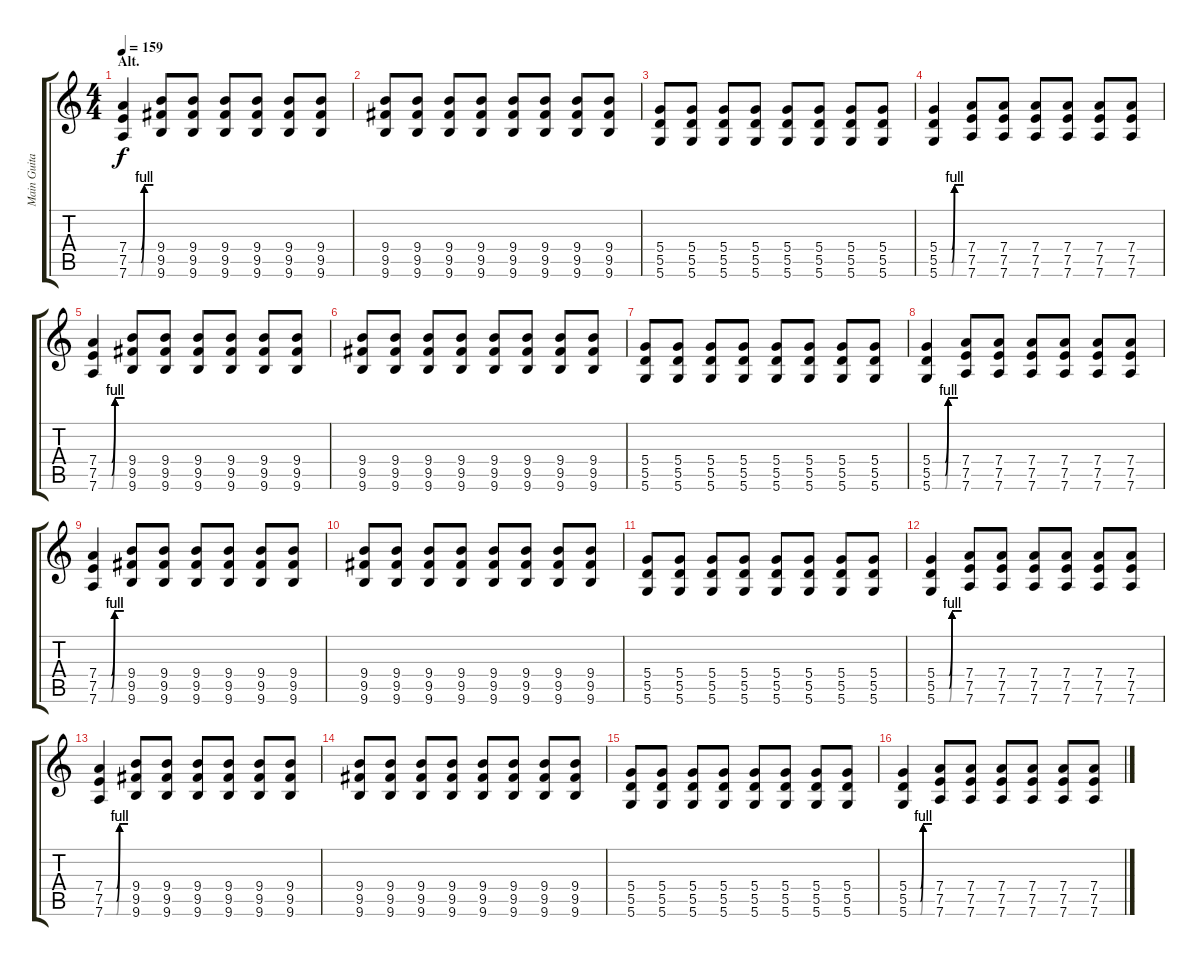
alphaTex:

\track ("Main Guitar" "Main Guita") {instrument acousticguitarsteel}
\staff {score tabs}
\tuning (E4 B3 G3 D3 A2 D2) {hide}
\ts (4 4)
\section ("" "Alt.")
\tempo 159
\clef g2
\ks c
(7.4{be (custom 0 0 15 0 30 0 38 4 45 4 60 4)} 7.5{be (custom 0 0 15 0 30 0 38 4 45 4 60 4)} 7.6{be (custom 0 0 15 0 30 0 37 4 45 4 60 4)}).4{dy f} (9.4 9.5 9.6).8 (9.4 9.5 9.6).8 (9.4 9.5 9.6).8 (9.4 9.5 9.6).8 (9.4 9.5 9.6).8 (9.4 9.5 9.6).8 |
(9.4 9.5 9.6).8 (9.4 9.5 9.6).8 (9.4 9.5 9.6).8 (9.4 9.5 9.6).8 (9.4 9.5 9.6).8 (9.4 9.5 9.6).8 (9.4 9.5 9.6).8 (9.4 9.5 9.6).8 |
(5.4 5.5 5.6).8 (5.4 5.5 5.6).8 (5.4 5.5 5.6).8 (5.4 5.5 5.6).8 (5.4 5.5 5.6).8 (5.4 5.5 5.6).8 (5.4 5.5 5.6).8 (5.4 5.5 5.6).8 |
(5.4{be (custom 0 0 15 0 30 0 37 4 45 4 60 4)} 5.5{be (custom 0 0 15 0 30 0 37 4 45 4 60 4)} 5.6{be (custom 0 0 15 0 30 0 37 4 45 4 60 4)}).4 (7.4 7.5 7.6).8 (7.4 7.5 7.6).8 (7.4 7.5 7.6).8 (7.4 7.5 7.6).8 (7.4 7.5 7.6).8 (7.4 7.5 7.6).8 |
(7.4{be (custom 0 0 15 0 30 0 38 4 45 4 60 4)} 7.5{be (custom 0 0 15 0 30 0 38 4 45 4 60 4)} 7.6{be (custom 0 0 15 0 30 0 37 4 45 4 60 4)}).4 (9.4 9.5 9.6).8 (9.4 9.5 9.6).8 (9.4 9.5 9.6).8 (9.4 9.5 9.6).8 (9.4 9.5 9.6).8 (9.4 9.5 9.6).8 |
(9.4 9.5 9.6).8 (9.4 9.5 9.6).8 (9.4 9.5 9.6).8 (9.4 9.5 9.6).8 (9.4 9.5 9.6).8 (9.4 9.5 9.6).8 (9.4 9.5 9.6).8 (9.4 9.5 9.6).8 |
(5.4 5.5 5.6).8 (5.4 5.5 5.6).8 (5.4 5.5 5.6).8 (5.4 5.5 5.6).8 (5.4 5.5 5.6).8 (5.4 5.5 5.6).8 (5.4 5.5 5.6).8 (5.4 5.5 5.6).8 |
(5.4{be (custom 0 0 15 0 30 0 37 4 45 4 60 4)} 5.5{be (custom 0 0 15 0 30 0 37 4 45 4 60 4)} 5.6{be (custom 0 0 15 0 30 0 37 4 45 4 60 4)}).4 (7.4 7.5 7.6).8 (7.4 7.5 7.6).8 (7.4 7.5 7.6).8 (7.4 7.5 7.6).8 (7.4 7.5 7.6).8 (7.4 7.5 7.6).8 |
(7.4{be (custom 0 0 15 0 30 0 38 4 45 4 60 4)} 7.5{be (custom 0 0 15 0 30 0 38 4 45 4 60 4)} 7.6{be (custom 0 0 15 0 30 0 37 4 45 4 60 4)}).4 (9.4 9.5 9.6).8 (9.4 9.5 9.6).8 (9.4 9.5 9.6).8 (9.4 9.5 9.6).8 (9.4 9.5 9.6).8 (9.4 9.5 9.6).8 |
(9.4 9.5 9.6).8 (9.4 9.5 9.6).8 (9.4 9.5 9.6).8 (9.4 9.5 9.6).8 (9.4 9.5 9.6).8 (9.4 9.5 9.6).8 (9.4 9.5 9.6).8 (9.4 9.5 9.6).8 |
(5.4 5.5 5.6).8 (5.4 5.5 5.6).8 (5.4 5.5 5.6).8 (5.4 5.5 5.6).8 (5.4 5.5 5.6).8 (5.4 5.5 5.6).8 (5.4 5.5 5.6).8 (5.4 5.5 5.6).8 |
(5.4{be (custom 0 0 15 0 30 0 37 4 45 4 60 4)} 5.5{be (custom 0 0 15 0 30 0 37 4 45 4 60 4)} 5.6{be (custom 0 0 15 0 30 0 37 4 45 4 60 4)}).4 (7.4 7.5 7.6).8 (7.4 7.5 7.6).8 (7.4 7.5 7.6).8 (7.4 7.5 7.6).8 (7.4 7.5 7.6).8 (7.4 7.5 7.6).8 |
(7.4{be (custom 0 0 15 0 30 0 38 4 45 4 60 4)} 7.5{be (custom 0 0 15 0 30 0 38 4 45 4 60 4)} 7.6{be (custom 0 0 15 0 30 0 37 4 45 4 60 4)}).4 (9.4 9.5 9.6).8 (9.4 9.5 9.6).8 (9.4 9.5 9.6).8 (9.4 9.5 9.6).8 (9.4 9.5 9.6).8 (9.4 9.5 9.6).8 |
(9.4 9.5 9.6).8 (9.4 9.5 9.6).8 (9.4 9.5 9.6).8 (9.4 9.5 9.6).8 (9.4 9.5 9.6).8 (9.4 9.5 9.6).8 (9.4 9.5 9.6).8 (9.4 9.5 9.6).8 |
(5.4 5.5 5.6).8 (5.4 5.5 5.6).8 (5.4 5.5 5.6).8 (5.4 5.5 5.6).8 (5.4 5.5 5.6).8 (5.4 5.5 5.6).8 (5.4 5.5 5.6).8 (5.4 5.5 5.6).8 |
(5.4{be (custom 0 0 15 0 30 0 37 4 45 4 60 4)} 5.5{be (custom 0 0 15 0 30 0 37 4 45 4 60 4)} 5.6{be (custom 0 0 15 0 30 0 37 4 45 4 60 4)}).4 (7.4 7.5 7.6).8 (7.4 7.5 7.6).8 (7.4 7.5 7.6).8 (7.4 7.5 7.6).8 (7.4 7.5 7.6).8 (7.4 7.5 7.6).8
